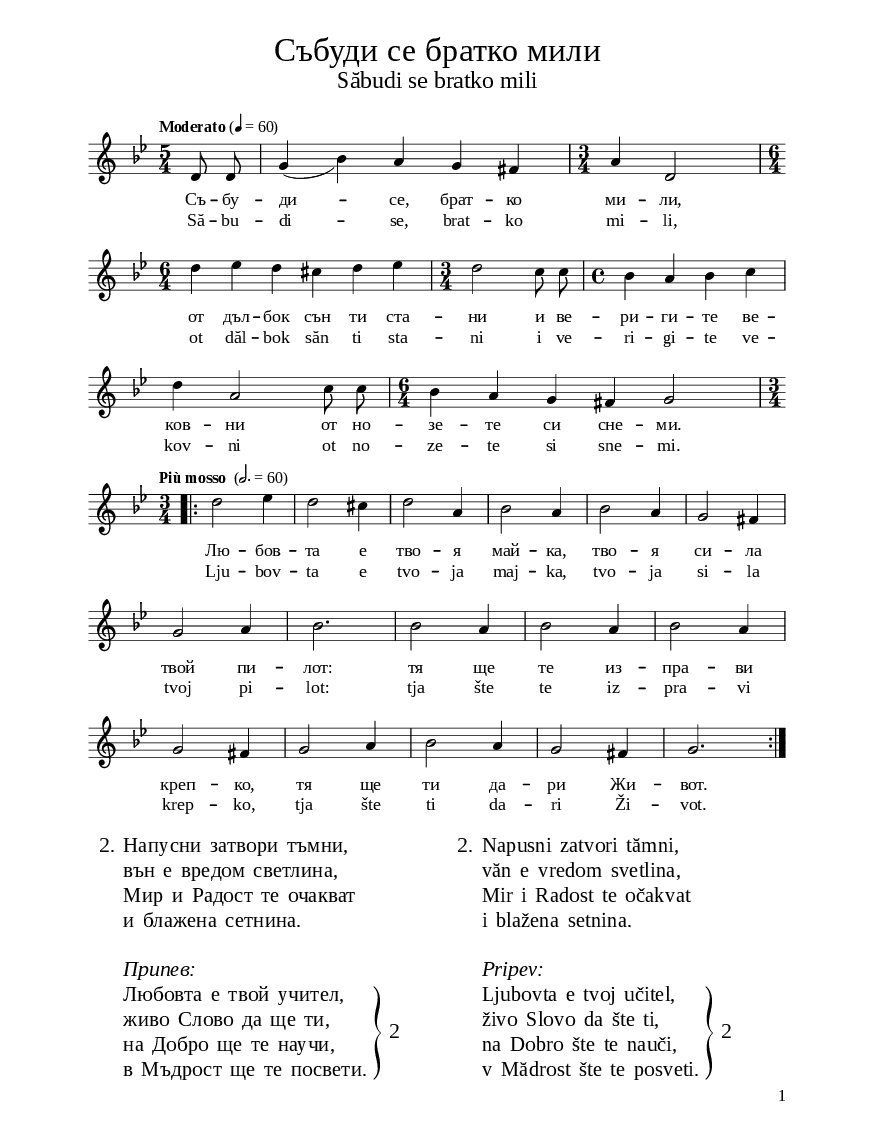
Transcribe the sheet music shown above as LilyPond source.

\version "2.24.1"

% include paper part and global functions
\include "include/globals.ily"

"rightBraces025" = \markup {
  \column {
    % repeat braces



    \translate #'(0 . -17.5 )
    \right-brace #45





  }
  \column {
    % repeat numbers


    \translate #'(0 . -17.9 )
    2




  }
}


\bookpart {
  \label #'ref025
  \tocItem \markup "Събуди се братко мили – Săbudi se bratko mili"
  \include "include/bookpart-paper.ily"
  \score {
    \include "include/score-layout.ily"

    \new Voice \absolute {
      \clef treble
      \key g \minor
      \time 5/4
      \tempoFunc "Moderato" 4 "60"
      \autoBeamOff

      \partial 4
      d'8 d'8 | \slurDown g'4(bes'4) \slurNeutral a'4 g'4 fis'4 | \time 3/4 a'4 d'2 | \time 6/4 \break
      d''4 es''4 d''4 cis''4 d''4 es''4 | \time 3/4 d''2 c''8 c''8 | \time 4/4 bes'4 a'4 bes'4 c''4 \break
      d''4 a'2 c''8 c''8 | \time 6/4 bes'4 a'4 g'4 fis'4 g'2 | \time 3/4 \break
      \repeat volta 2 {


        \tempoFunc "Più mosso " 2. "60"
        d''2 es''4 | d''2 cis''4| d''2  a'4 | bes'2 a'4 | bes'2 a'4 | g'2 fis'4 | \break
        g'2 a'4 | bes'2. | bes'2 a'4 | bes'2 a'4 | bes'2 a'4| \break
        g'2 fis'4 | g'2 a'4 | bes'2 a'4 | g'2 fis'4 | g'2.|
      }
    }

    \addlyrics {
      Съ -- бу -- ди -- се, брат -- ко ми -- ли,
      от дъл -- бок сън ти ста -- ни и ве -- ри -- ги -- те ве --
      ков -- ни от но -- зе -- те си сне -- ми.
      Лю -- бов -- та е тво -- я май -- ка, тво -- я си -- ла
      твой пи -- лот: тя ще те из -- пра -- ви
      креп -- ко, тя ще ти да -- ри Жи -- вот.
    }
   \addlyrics {
      Să -- bu -- di -- se, brat -- ko mi -- li,
      ot dăl -- bok săn ti sta -- ni i ve -- ri -- gi -- te ve --
      kov -- ni ot no -- ze -- te si sne -- mi.
      Lju -- bov -- ta e tvo -- ja maj -- ka, tvo -- ja si -- la
      tvoj pi -- lot: tja šte te iz -- pra -- vi
      krep -- ko, tja šte ti da -- ri Ži -- vot.
    }

    \header {
      title = \titleFunc "Събуди се братко мили" "Săbudi se bratko mili"
    }

    \midi{}

  } % score




  \markup \fontsize #bgCoupletFontSize {
    \hspace #1
    \override #`(baseline-skip . ,bgCoupletBaselineSkip) % affects space between column lines
    \column {

      \line { 2.  Напусни затвори тъмни, }
      \line {   "   " вън е вредом светлина, }
      \line {   "   " Мир и Радост те очакват }
      \line {   "   " и блажена сетнина. }
      \line { " " }
      \line { "   " \italic {Припев: } }
      \line { "   "Любовта е твой учител, }
      \line {   "   " живо Слово да ще ти, }
      \line {   "   " на Добро ще те научи, }
      \line {   "   " в Мъдрост ще те посвети. }

    }
    \"rightBraces025"

    \hspace #5
    \override #`(baseline-skip . ,bgCoupletBaselineSkip) % affects space between column lines
    \column {

      \line { 2.  Napusni zatvori tămni, }
      \line {   "   " văn e vredom svetlina, }
      \line {   "   " Mir i Radost te očakvat }
      \line {   "   " i blažena setnina. }
      \line { " " }
      \line { "   " \italic {Pripev: } }
      \line { "   "Ljubovta e tvoj učitel, }
      \line {   "   " živo Slovo da šte ti, }
      \line {   "   " na Dobro šte te nauči, }
      \line {   "   " v Mădrost šte te posveti. }

    } %column
    \"rightBraces025"
  } % markup

  \pageBreak

  \markup \fontsize #bgCoupletFontSize {
    \hspace #1
    \override #`(baseline-skip . ,bgCoupletBaselineSkip) % affects space between column lines
    \column {


      \line { 3. И на брата си продумай }
      \line {   "   " сладка дума с подтик нов; }
      \line {   "   " ти сърцето му да стоплиш }
      \line {   "   " с твойта искрена любов. }
      \line { " " }
      \line { "   " \italic {Припев: } }
      \line { "   "Любовта е твой спасител, }
      \line {   "   " нея в помощ призови: }
      \line {   "   " тя душата ти от гнета }
      \line {   "   " скоро ще освободи. }
    } \"rightBraces025"


    \hspace #5
    \override #`(baseline-skip . ,bgCoupletBaselineSkip) % affects space between column lines
    \column {
      \line { 3. I na brata si produmaj }
      \line {   "   " sladka duma s podtik nov; }
      \line {   "   " ti sărceto mu da stopliš }
      \line {   "   " s tvojta iskrena ljubov. }
      \line { " " }
      \line { "   " \italic {Pripev: } }
      \line { "   "Ljubovta e tvoj spasitel, }
      \line {   "   " neja v pomošt prizovi: }
      \line {   "   " tja dušata ti ot gneta }
      \line {   "   " skoro šte osvobodi. }
    } %column
    \"rightBraces025"
  } % markup

  \markup \empty-two

  % include foreign translation(s) of the song
  \version "2.22.1"

\markup \fill-line { \fontsize #deTitleFontSize "Wache auf, lieber Bruder" }
\markup \null
\markup \null
\markup \fontsize #deCoupletFontSize {
  \hspace #10
  \override #`(baseline-skip . ,deCoupletBaselineSkip)

  \column {
     \line { " " }

      \line { 1. Wache auf, lieber Bruder, }
      \line {   "   " erhebe dich vom tiefen Schlaf}
      \line {   "   " und nimm die jahrhundertealten Ketten}
      \line {   "   " von deinen Füßen ab.}

      \line { " " }
      \line { "   " \italic { Refrain :}  }
      \line { "   "Die Liebe ist deine Mutter,}
      \line {   "   "deine Kraft, dein Pilot – }
      \line {   "   " sie wird dich stark aufrichten, }
      \line {   "   " dir das Leben schenken. }

       \line { " " }
      \line {    2. Verlasse dein düsteres Gefängnis, }
      \line {   "   "draußen ist überall Licht; }
      \line {   "   " Frieden und Freude erwarten dich, }
      \line {   "   " und selige Nachwirkungen. }


      \line { " " }
       \line { "   " \italic { Refrain :}  }
      \line { "   "Die Liebe ist dein Meister, }
      \line {   "   " auf dass sie dir das lebendige Wort geben wird - }
      \line {   "   " sie wird dich das Gute lehren }
      \line {   "   " und dich in die Weisheit einweihen. }


      \line { " " }
      \line { 3. Und sage deinem Bruder, }
      \line {   "   " ein süßes Wort mit einem neuen Impuls - }
      \line {   "   " damit du sein Herz erwärmst }
      \line {   "   " mit deiner aufrichtigen Liebe.}

       \line { " " }
    \line { "   " \italic { Refrain }: }
      \line {"   "Die Liebe ist dein Retter: }
      \line {   "   " Ruf sie zur Hilfe – }
      \line {   "   " sie wird deine Seele vom Joch}
      \line {   "   " bald befreien.}

    }

    }


} % bookpart
